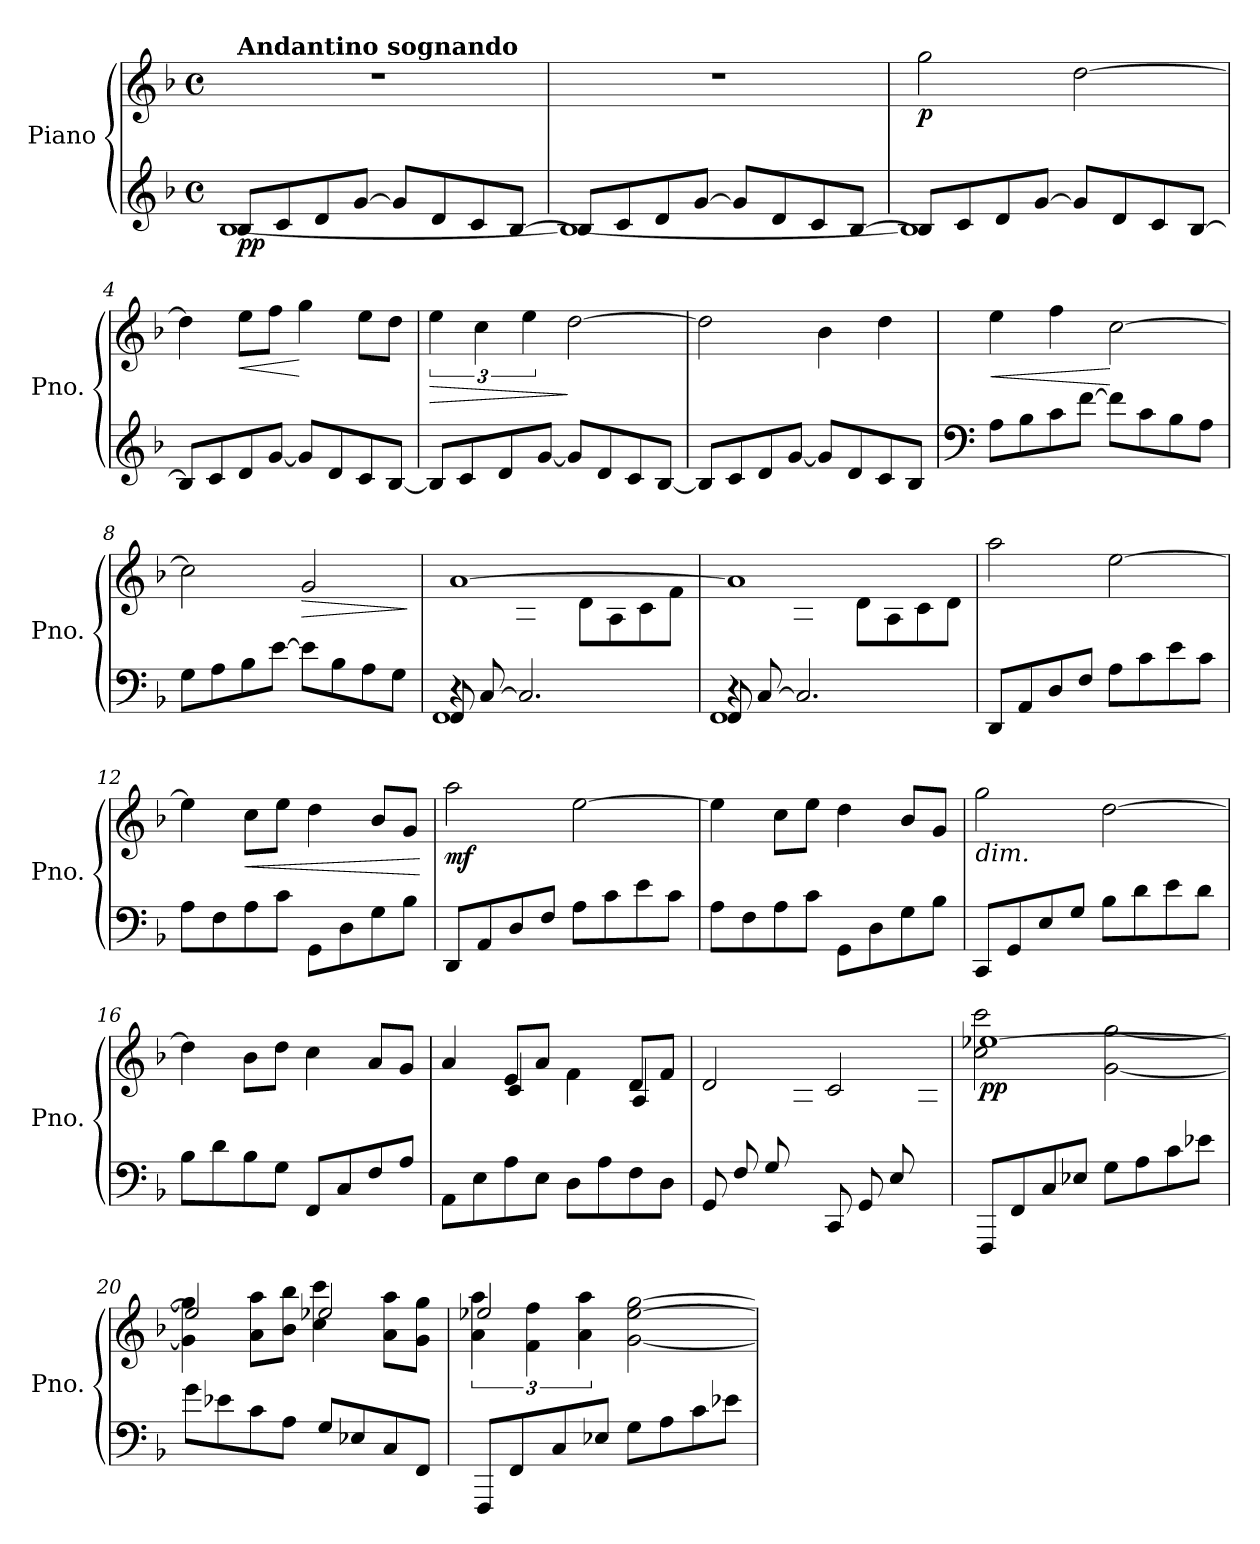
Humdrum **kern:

**kern	**kern	**dynam
*part1	*part1	*part1
*staff2	*staff1	*staff1/2
*I"Piano	*	*
*I'Pno.	*	*
*clefG2	*clefG2	*
*k[b-]	*k[b-]	*
*M4/4	*M4/4	*
*met(c)	*met(c)	*
=1	=1	=1
*^	*	*
!	!	!LO:TX:a:B:t=Andantino sognando	!
!	!	!	!LO:DY:b=2
8B-/L	[1B-	1r	pp
8c/	.	.	.
8d/	.	.	.
[8g/J	.	.	.
8g/L]	.	.	.
8d/	.	.	.
8c/	.	.	.
[8B-/J	.	.	.
=2	=2	=2	=2
8B-/L]	1B-_	1r	.
8c/	.	.	.
8d/	.	.	.
[8g/J	.	.	.
8g/L]	.	.	.
8d/	.	.	.
8c/	.	.	.
[8B-/J	.	.	.
=3	=3	=3	=3
!	!	!	!LO:DY:b
8B-/L]	1B-]	2gg\	p
8c/	.	.	.
8d/	.	.	.
[8g/J	.	.	.
8g/L]	.	[2dd\	.
8d/	.	.	.
8c/	.	.	.
[8B-/J	.	.	.
*v	*v	*	*
=4	=4	=4
8B-/L]	4dd\]	.
8c/	.	.
!	!	!LO:HP:b
8d/	8ee\L	<
[8g/J	8ff\J	.
8g/L]	4gg\	[
8d/	.	.
8c/	8ee\L	.
[8B-/J	8dd\J	.
!!LO:LB:g=z
=5	=5	=5
!	!	!LO:HP:b
8B-/L]	6ee\	>
8c/	.	.
.	6cc\	.
8d/	.	.
.	6ee\	.
[8g/J	.	.
8g/L]	[2dd\	]
8d/	.	.
8c/	.	.
[8B-/J	.	.
=6	=6	=6
8B-/L]	2dd\]	.
8c/	.	.
8d/	.	.
[8g/J	.	.
8g/L]	4b-\	.
8d/	.	.
8c/	4dd\	.
8B-/J	.	.
=7	=7	=7
*clefF4	*	*
!	!	!LO:HP:b
8A\L	4ee\	<
8B-\	.	.
8c\	4ff\	.
[8f\J	.	.
8f\L]	[2cc\	[
8c\	.	.
8B-\	.	.
8A\J	.	.
=8	=8	=8
8G\L	2cc\]	.
8A\	.	.
8B-\	.	.
[8e\J	.	.
!	!	!LO:HP:b
8e\L]	2g/	>
8B-\	.	.
8A\	.	.
8G\J	.	.
.	.	]
=9	=9	=9
*^	*^	*
*	*^	*	*	*
8FF/L	1FF	4r	[1a	4ryy	.
[8C/	.	.	.	.	.
2.ryy	.	2.C/]	.	8A\	.
.	.	.	.	8f\J	.
.	.	.	.	8d\L	.
.	.	.	.	8A\	.
.	.	.	.	8c\	.
.	.	.	.	8f\J	.
!!LO:LB:g=z	!!
=10	=10	=10	=10	=10	=10
8FF/L	1FF	4r	1a]	4ryy	.
[8C/	.	.	.	.	.
2.ryy	.	2.C/]	.	8A\	.
.	.	.	.	8f\J	.
.	.	.	.	8d\L	.
.	.	.	.	8A\	.
.	.	.	.	8c\	.
.	.	.	.	8d\J	.
*v	*v	*v	*	*	*
*	*v	*v	*
=11	=11	=11
8DD/L	2aa\	.
8AA/	.	.
8D/	.	.
8F/J	.	.
8A\L	[2ee\	.
8c\	.	.
8e\	.	.
8c\J	.	.
=12	=12	=12
8A\L	4ee\]	.
8F\	.	.
!	!	!LO:HP:b
8A\	8cc\L	<
8c\J	8ee\J	.
8GG\L	4dd\	.
8D\	.	.
8G\	8b-/L	.
8B-\J	8g/J	.
.	.	[
=13	=13	=13
!	!	!LO:DY:b
8DD/L	2aa\	mf
8AA/	.	.
8D/	.	.
8F/J	.	.
8A\L	[2ee\	.
8c\	.	.
8e\	.	.
8c\J	.	.
=14	=14	=14
8A\L	4ee\]	.
8F\	.	.
8A\	8cc\L	.
8c\J	8ee\J	.
8GG\L	4dd\	.
8D\	.	.
8G\	8b-/L	.
8B-\J	8g/J	.
!!LO:LB:g=z
=15	=15	=15
!	!LO:TX:b:i:t=dim.	!
8CC/L	2gg\	.
8GG/	.	.
8E/	.	.
8G/J	.	.
8B-\L	[2dd\	.
8d\	.	.
8e\	.	.
8d\J	.	.
=16	=16	=16
8B-\L	4dd\]	.
8d\	.	.
8B-\	8b-\L	.
8G\J	8dd\J	.
8FF/L	4cc\	.
8C/	.	.
8F/	8a/L	.
8A/J	8g/J	.
=17	=17	=17
*^	*^	*
4ryy	8AA\L	4a/	4ryy	.
.	8E\	.	.	.
4ryy	8A\	8e/L	4c/	.
.	8E\J	8a/J	.	.
4ryy	8D\L	4f\	4ryy	.
.	8A\	.	.	.
4ryy	8F\	8d/L	4A/	.
.	8D\J	8f/J	.	.
*v	*v	*	*	*
=18	=18	=18	=18
8GG/L	2d/	4.ryy	.
8F/	.	.	.
8G/	.	.	.
8ryy	.	8G\ 8B-\J	.
8CC/L	2c/	4.ryy	.
8GG/	.	.	.
8E/	.	.	.
8ryy	.	8G\ 8B-\J	.
=19	=19	=19	=19
!	!	!	!LO:DY:b
8FFF/L	[1ee-X	2cc\ 2ccc\	pp
8FF/	.	.	.
8C/	.	.	.
8E-X/J	.	.	.
8G\L	.	[2g\ [2gg\	.
8A\	.	.	.
8c\	.	.	.
8e-X\J	.	.	.
!!LO:LB:g=z	!!
=20	=20	=20	=20
8g\L	2ee-/]	4g\] 4gg\]	.
8e-X\	.	.	.
8c\	.	8a\ 8aa\L	.
8A\J	.	8b-\ 8bb-\J	.
8G/L	2ee-X/	4cc\ 4ccc\	.
8E-X/	.	.	.
8C/	.	8a\ 8aa\L	.
8FF/J	.	8g\ 8gg\J	.
=21	=21	=21	=21
8FFF/L	2ee-X/	6a\ 6aa\	.
8FF/	.	.	.
.	.	6f\ 6ff\	.
8C/	.	.	.
.	.	6a\ 6aa\	.
8E-X/J	.	.	.
8G\L	[2g\ [2ee-\ [2gg\	2ryy	.
8A\	.	.	.
8c\	.	.	.
8e-X\J	.	.	.
*	*v	*v	*
=	=	=
*-	*-	*-
